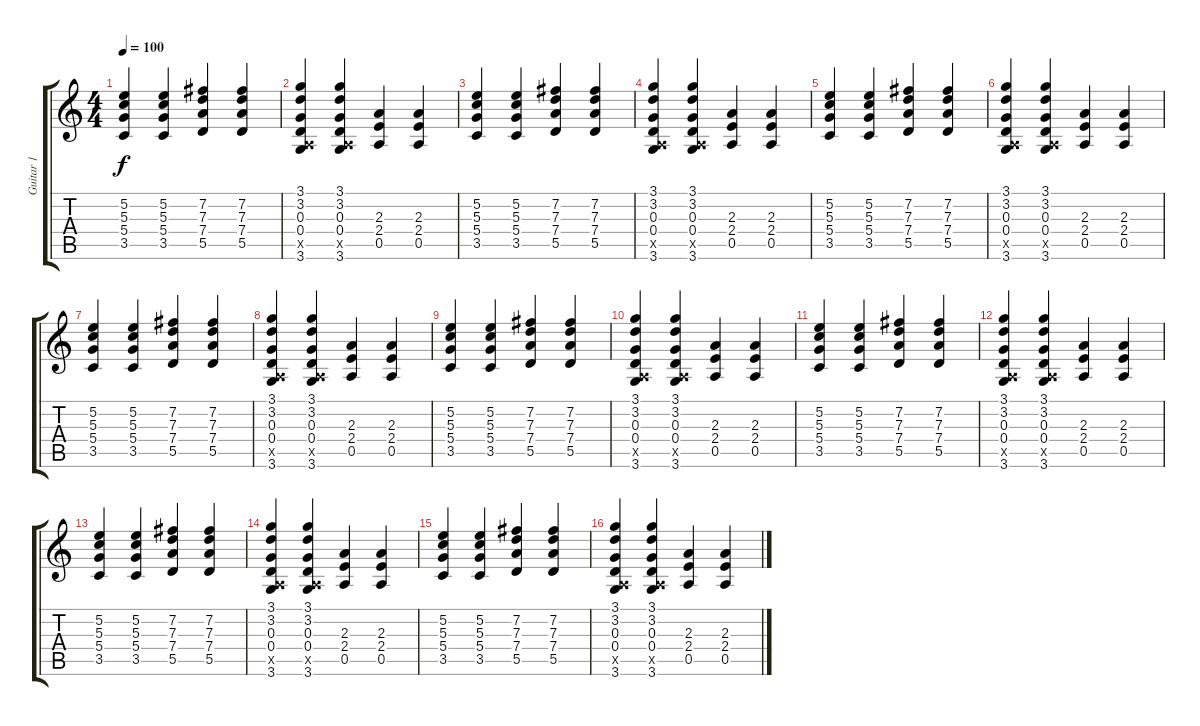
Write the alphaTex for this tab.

\track ("Guitar 1" "Guitar 1") {instrument overdrivenguitar}
\staff {score tabs}
\tuning (E4 B3 G3 D3 A2 E2) {hide}
\ts (4 4)
\tempo 100
\clef g2
\ks c
(5.2 5.3 5.4 3.5).4{dy f} (5.2 5.3 5.4 3.5).4 (7.2 7.3 7.4 5.5).4 (7.2 7.3 7.4 5.5).4 |
(3.1 3.2 0.3 0.4 0.5{x} 3.6).4 (3.1 3.2 0.3 0.4 0.5{x} 3.6).4 (2.3 2.4 0.5).4 (2.3 2.4 0.5).4 |
(5.2 5.3 5.4 3.5).4 (5.2 5.3 5.4 3.5).4 (7.2 7.3 7.4 5.5).4 (7.2 7.3 7.4 5.5).4 |
(3.1 3.2 0.3 0.4 0.5{x} 3.6).4 (3.1 3.2 0.3 0.4 0.5{x} 3.6).4 (2.3 2.4 0.5).4 (2.3 2.4 0.5).4 |
(5.2 5.3 5.4 3.5).4 (5.2 5.3 5.4 3.5).4 (7.2 7.3 7.4 5.5).4 (7.2 7.3 7.4 5.5).4 |
(3.1 3.2 0.3 0.4 0.5{x} 3.6).4 (3.1 3.2 0.3 0.4 0.5{x} 3.6).4 (2.3 2.4 0.5).4 (2.3 2.4 0.5).4 |
(5.2 5.3 5.4 3.5).4 (5.2 5.3 5.4 3.5).4 (7.2 7.3 7.4 5.5).4 (7.2 7.3 7.4 5.5).4 |
(3.1 3.2 0.3 0.4 0.5{x} 3.6).4 (3.1 3.2 0.3 0.4 0.5{x} 3.6).4 (2.3 2.4 0.5).4 (2.3 2.4 0.5).4 |
(5.2 5.3 5.4 3.5).4 (5.2 5.3 5.4 3.5).4 (7.2 7.3 7.4 5.5).4 (7.2 7.3 7.4 5.5).4 |
(3.1 3.2 0.3 0.4 0.5{x} 3.6).4 (3.1 3.2 0.3 0.4 0.5{x} 3.6).4 (2.3 2.4 0.5).4 (2.3 2.4 0.5).4 |
(5.2 5.3 5.4 3.5).4 (5.2 5.3 5.4 3.5).4 (7.2 7.3 7.4 5.5).4 (7.2 7.3 7.4 5.5).4 |
(3.1 3.2 0.3 0.4 0.5{x} 3.6).4 (3.1 3.2 0.3 0.4 0.5{x} 3.6).4 (2.3 2.4 0.5).4 (2.3 2.4 0.5).4 |
(5.2 5.3 5.4 3.5).4 (5.2 5.3 5.4 3.5).4 (7.2 7.3 7.4 5.5).4 (7.2 7.3 7.4 5.5).4 |
(3.1 3.2 0.3 0.4 0.5{x} 3.6).4 (3.1 3.2 0.3 0.4 0.5{x} 3.6).4 (2.3 2.4 0.5).4 (2.3 2.4 0.5).4 |
(5.2 5.3 5.4 3.5).4 (5.2 5.3 5.4 3.5).4 (7.2 7.3 7.4 5.5).4 (7.2 7.3 7.4 5.5).4 |
(3.1 3.2 0.3 0.4 0.5{x} 3.6).4 (3.1 3.2 0.3 0.4 0.5{x} 3.6).4 (2.3 2.4 0.5).4 (2.3 2.4 0.5).4
